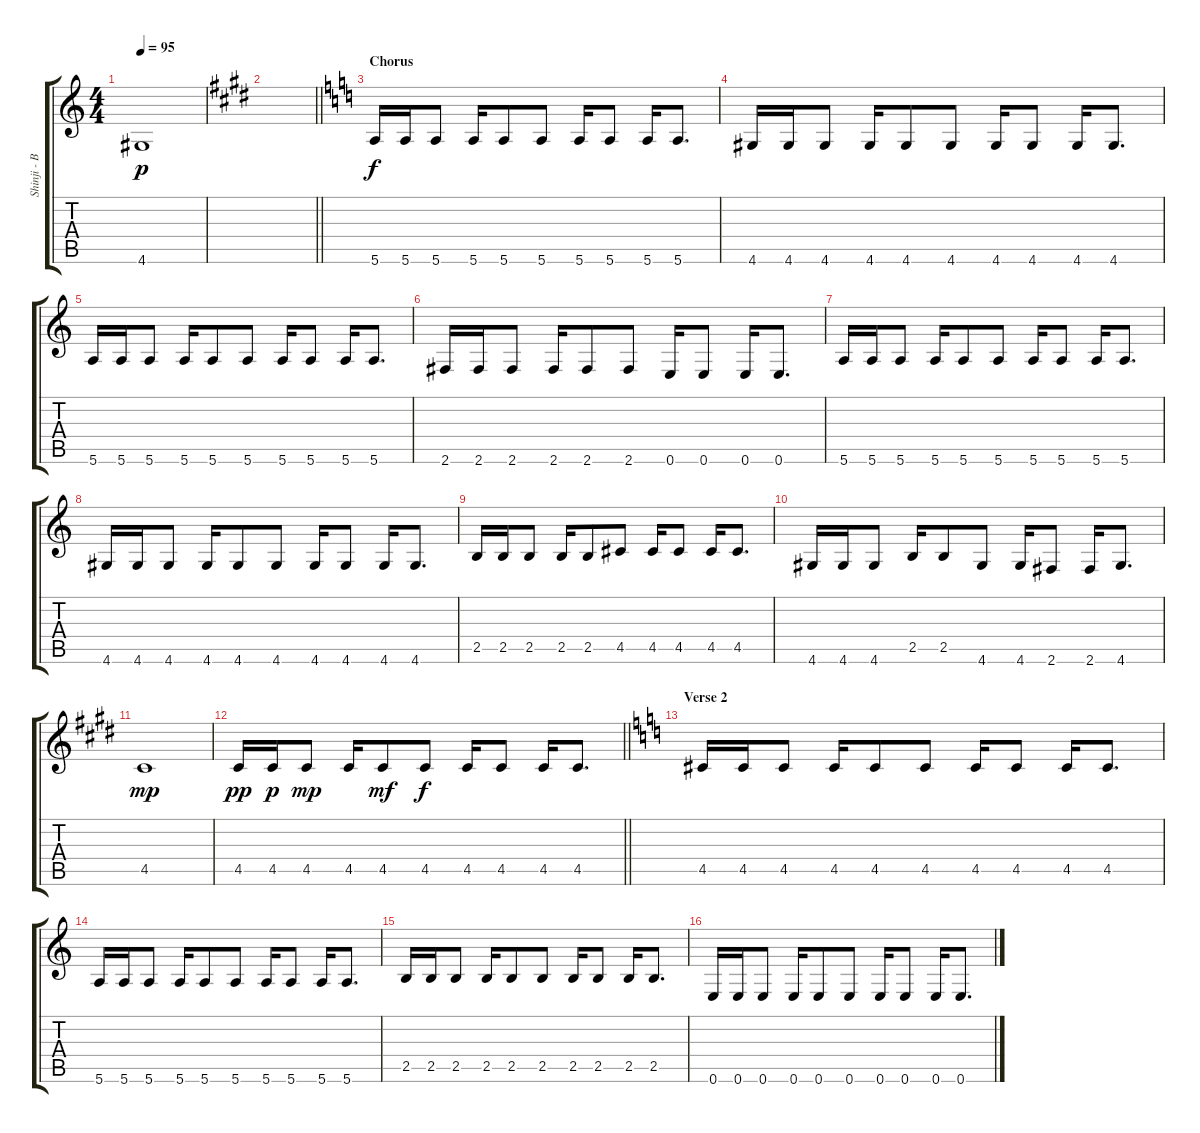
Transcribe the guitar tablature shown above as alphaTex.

\track ("Shinji - BG muted" "Shinji - B") {instrument electricguitarmuted}
\staff {score tabs}
\tuning (E4 B3 G3 D3 A2 E2) {hide}
\ts (4 4)
\tempo 95
\clef g2
\ks c
4.6.1{dy p} |
\barLineRight lightlight
\ks e
|
\section ("" "Chorus")
\ks c
5.6.16{dy f} 5.6.16 5.6.8 5.6.16 5.6.8 5.6.8 5.6.16 5.6.8 5.6.16 5.6.8{d} |
4.6.16 4.6.16 4.6.8 4.6.16 4.6.8 4.6.8 4.6.16 4.6.8 4.6.16 4.6.8{d} |
5.6.16 5.6.16 5.6.8 5.6.16 5.6.8 5.6.8 5.6.16 5.6.8 5.6.16 5.6.8{d} |
2.6.16 2.6.16 2.6.8 2.6.16 2.6.8 2.6.8 0.6.16 0.6.8 0.6.16 0.6.8{d} |
5.6.16 5.6.16 5.6.8 5.6.16 5.6.8 5.6.8 5.6.16 5.6.8 5.6.16 5.6.8{d} |
4.6.16 4.6.16 4.6.8 4.6.16 4.6.8 4.6.8 4.6.16 4.6.8 4.6.16 4.6.8{d} |
2.5.16 2.5.16 2.5.8 2.5.16 2.5.8 4.5.8 4.5.16 4.5.8 4.5.16 4.5.8{d} |
4.6.16 4.6.16 4.6.8 2.5.16 2.5.8 4.6.8 4.6.16 2.6.8 2.6.16 4.6.8{d} |
\ks e
4.5.1{dy mp} |
\barLineRight lightlight
4.5.16{dy pp} 4.5.16{dy p} 4.5.8{dy mp} 4.5.16 4.5.8{dy mf} 4.5.8{dy f} 4.5.16 4.5.8 4.5.16 4.5.8{d} |
\section ("" "Verse 2")
\ks c
4.5.16 4.5.16 4.5.8 4.5.16 4.5.8 4.5.8 4.5.16 4.5.8 4.5.16 4.5.8{d} |
5.6.16 5.6.16 5.6.8 5.6.16 5.6.8 5.6.8 5.6.16 5.6.8 5.6.16 5.6.8{d} |
2.5.16 2.5.16 2.5.8 2.5.16 2.5.8 2.5.8 2.5.16 2.5.8 2.5.16 2.5.8{d} |
0.6.16 0.6.16 0.6.8 0.6.16 0.6.8 0.6.8 0.6.16 0.6.8 0.6.16 0.6.8{d}
